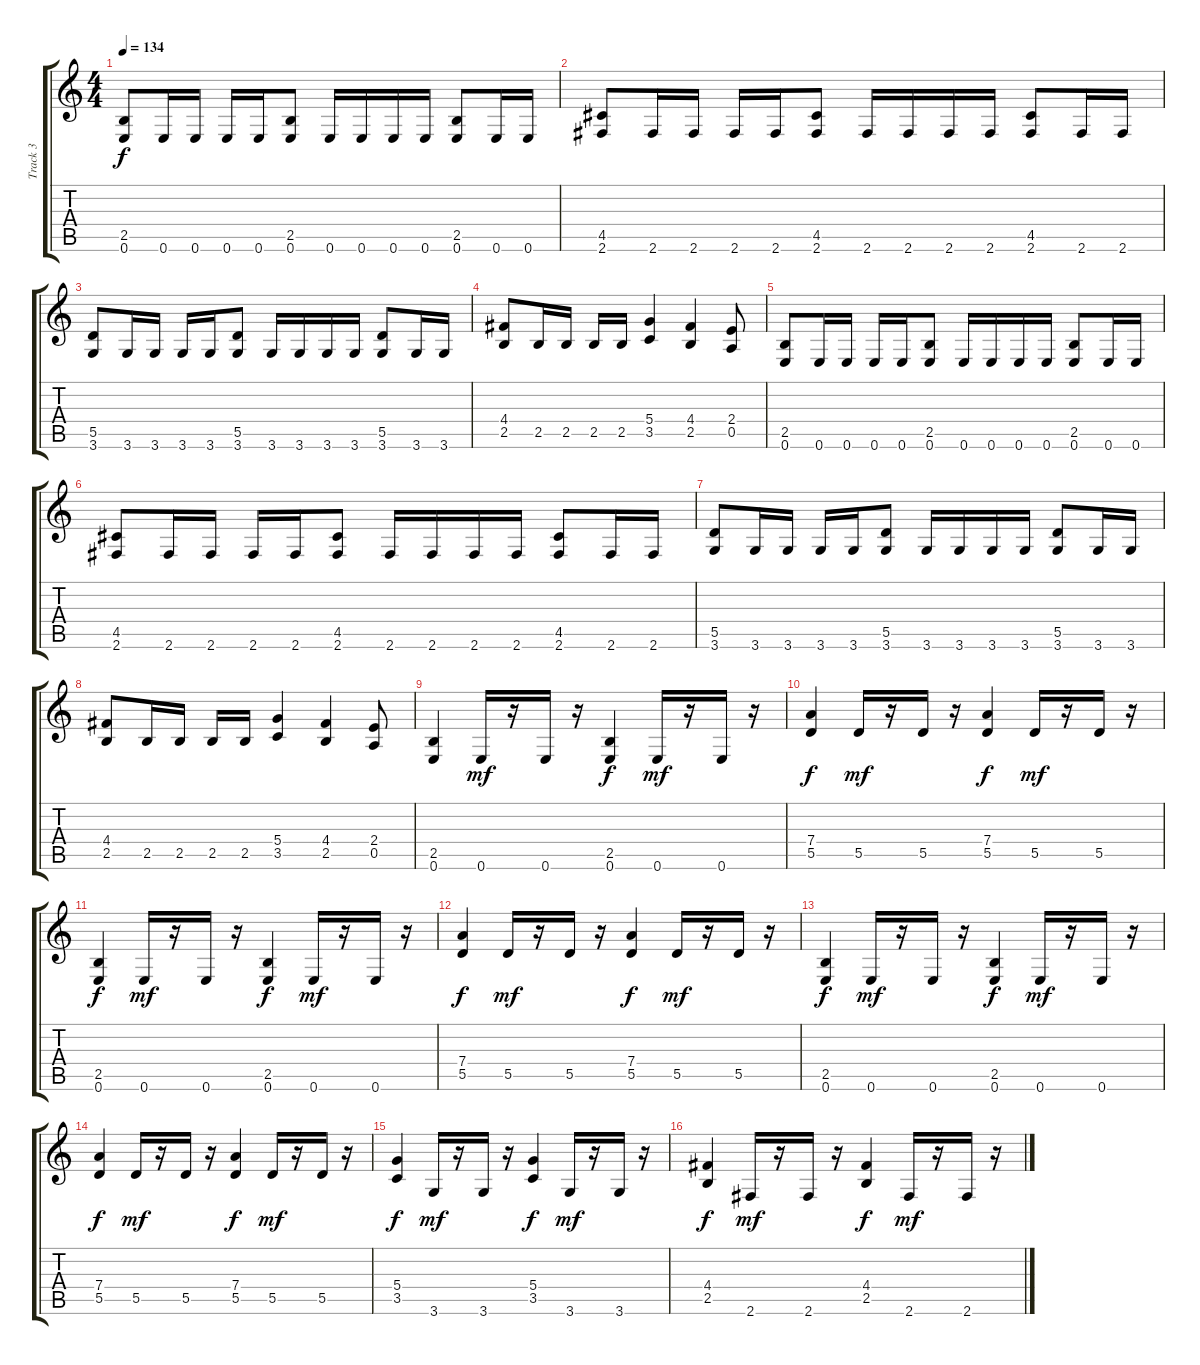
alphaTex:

\track ("Track 3" "Track 3") {instrument distortionguitar}
\staff {score tabs}
\tuning (E4 B3 G3 D3 A2 E2) {hide}
\ts (4 4)
\tempo 134
\clef g2
\ks c
(2.5 0.6).8{dy f} 0.6.16 0.6.16 0.6.16 0.6.16 (2.5 0.6).8 0.6.16 0.6.16 0.6.16 0.6.16 (2.5 0.6).8 0.6.16 0.6.16 |
(4.5 2.6).8 2.6.16 2.6.16 2.6.16 2.6.16 (4.5 2.6).8 2.6.16 2.6.16 2.6.16 2.6.16 (4.5 2.6).8 2.6.16 2.6.16 |
(5.5 3.6).8 3.6.16 3.6.16 3.6.16 3.6.16 (5.5 3.6).8 3.6.16 3.6.16 3.6.16 3.6.16 (5.5 3.6).8 3.6.16 3.6.16 |
(4.4 2.5).8 2.5.16 2.5.16 2.5.16 2.5.16 (5.4 3.5).4 (4.4 2.5).4 (2.4 0.5).8 |
(2.5 0.6).8 0.6.16 0.6.16 0.6.16 0.6.16 (2.5 0.6).8 0.6.16 0.6.16 0.6.16 0.6.16 (2.5 0.6).8 0.6.16 0.6.16 |
(4.5 2.6).8 2.6.16 2.6.16 2.6.16 2.6.16 (4.5 2.6).8 2.6.16 2.6.16 2.6.16 2.6.16 (4.5 2.6).8 2.6.16 2.6.16 |
(5.5 3.6).8 3.6.16 3.6.16 3.6.16 3.6.16 (5.5 3.6).8 3.6.16 3.6.16 3.6.16 3.6.16 (5.5 3.6).8 3.6.16 3.6.16 |
(4.4 2.5).8 2.5.16 2.5.16 2.5.16 2.5.16 (5.4 3.5).4 (4.4 2.5).4 (2.4 0.5).8 |
(2.5 0.6).4 0.6.16{dy mf} r.16 0.6.16 r.16 (2.5 0.6).4{dy f} 0.6.16{dy mf} r.16 0.6.16 r.16 |
(7.4 5.5).4{dy f} 5.5.16{dy mf} r.16 5.5.16 r.16 (7.4 5.5).4{dy f} 5.5.16{dy mf} r.16 5.5.16 r.16 |
(2.5 0.6).4{dy f} 0.6.16{dy mf} r.16 0.6.16 r.16 (2.5 0.6).4{dy f} 0.6.16{dy mf} r.16 0.6.16 r.16 |
(7.4 5.5).4{dy f} 5.5.16{dy mf} r.16 5.5.16 r.16 (7.4 5.5).4{dy f} 5.5.16{dy mf} r.16 5.5.16 r.16 |
(2.5 0.6).4{dy f} 0.6.16{dy mf} r.16 0.6.16 r.16 (2.5 0.6).4{dy f} 0.6.16{dy mf} r.16 0.6.16 r.16 |
(7.4 5.5).4{dy f} 5.5.16{dy mf} r.16 5.5.16 r.16 (7.4 5.5).4{dy f} 5.5.16{dy mf} r.16 5.5.16 r.16 |
(5.4 3.5).4{dy f} 3.6.16{dy mf} r.16 3.6.16 r.16 (5.4 3.5).4{dy f} 3.6.16{dy mf} r.16 3.6.16 r.16 |
(4.4 2.5).4{dy f} 2.6.16{dy mf} r.16 2.6.16 r.16 (4.4 2.5).4{dy f} 2.6.16{dy mf} r.16 2.6.16 r.16
